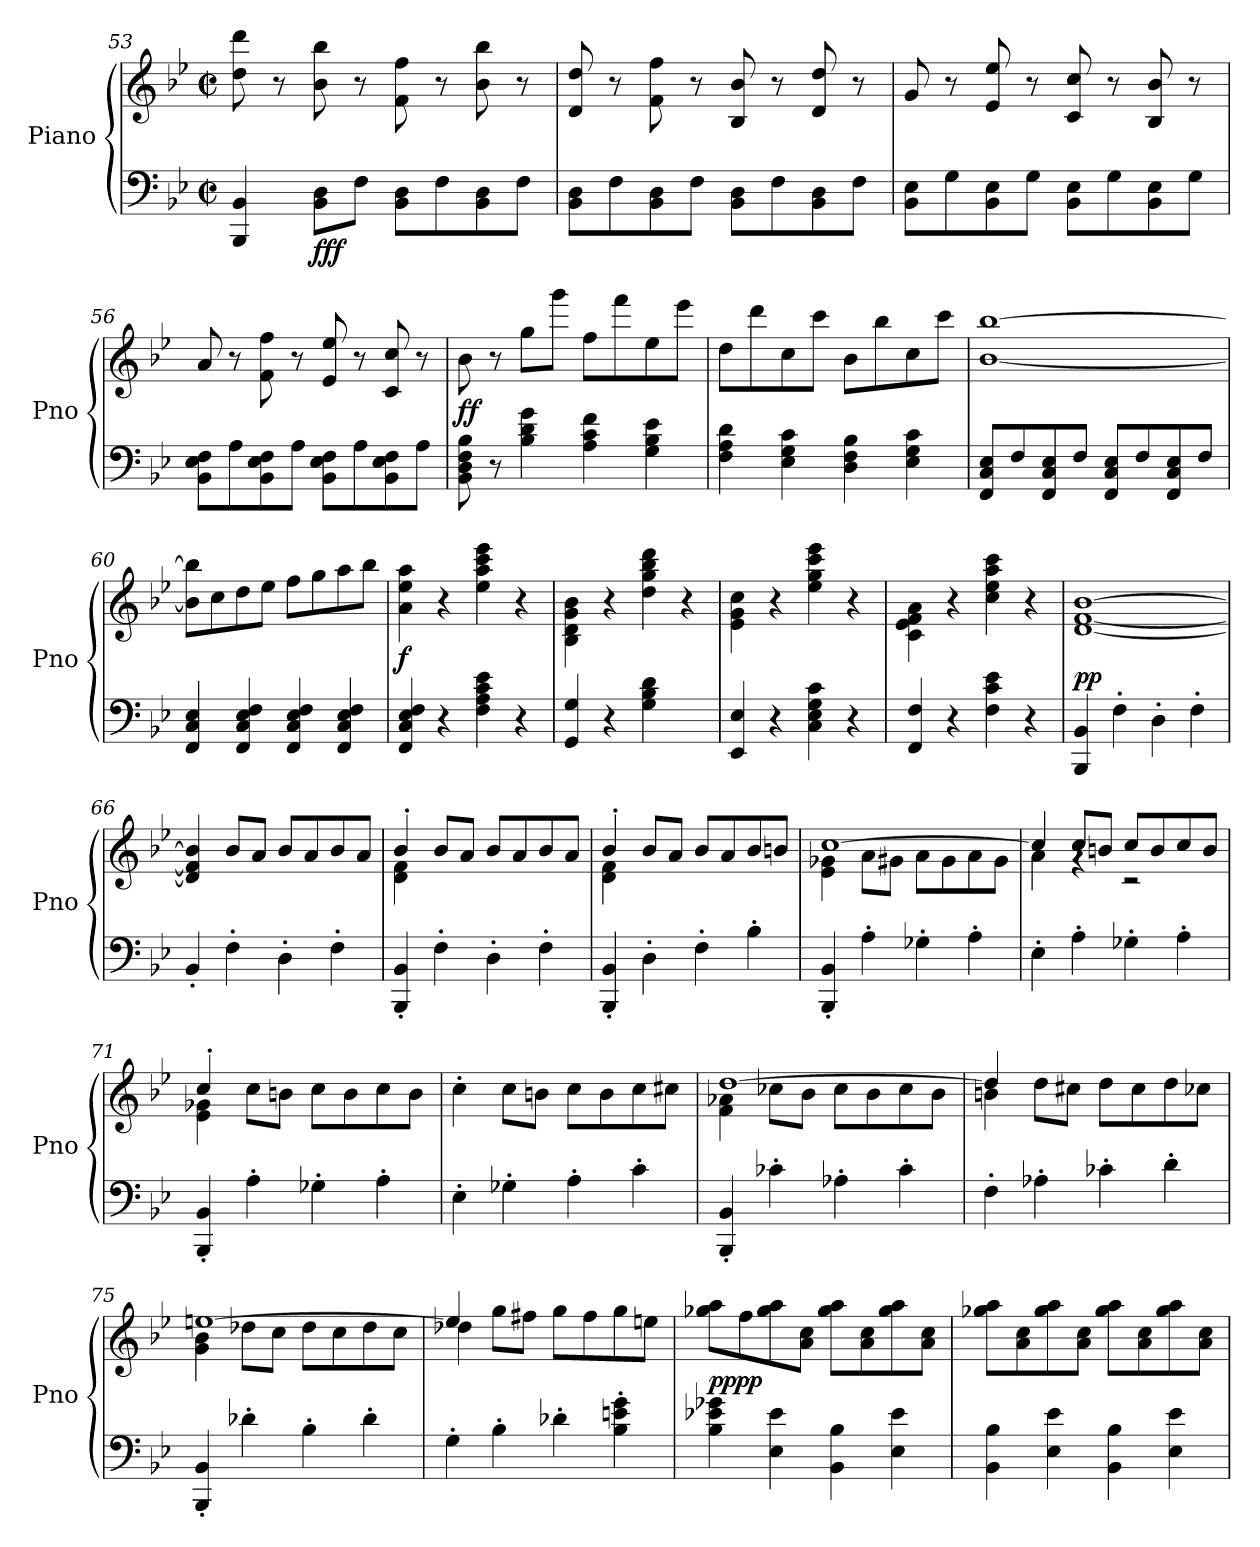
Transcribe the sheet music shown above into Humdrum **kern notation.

**kern	**kern	**dynam
*part1	*part1	*part1
*staff2	*staff1	*staff1/2
*I"Piano	*	*
*I'Pno	*	*
*clefF4	*clefG2	*
*k[b-e-]	*k[b-e-]	*
*M4/4	*M4/4	*
*met(c|)	*met(c|)	*
=53	=53	=53
4BBB-/ 4BB-/	8dd\ 8ddd\	.
.	8r	.
!	!	!LO:DY:b=2
!	!	!LO:DY:n=1:b
8BB-\ 8D\L	8b-\ 8bb-\	f ff
8F\J	8r	.
8BB-\ 8D\L	8f\ 8ff\	.
8F\	8r	.
8BB-\ 8D\	8b-\ 8bb-\	.
8F\J	8r	.
=54	=54	=54
8BB-\ 8D\L	8d/ 8dd/	.
8F\	8r	.
8BB-\ 8D\	8f\ 8ff\	.
8F\J	8r	.
8BB-\ 8D\L	8B-/ 8b-/	.
8F\	8r	.
8BB-\ 8D\	8d/ 8dd/	.
8F\J	8r	.
!!LO:LB:g=z
=55	=55	=55
8BB-\ 8E-\L	8g/	.
8G\	8r	.
8BB-\ 8E-\	8e-/ 8ee-/	.
8G\J	8r	.
8BB-\ 8E-\L	8c/ 8cc/	.
8G\	8r	.
8BB-\ 8E-\	8B-/ 8b-/	.
8G\J	8r	.
=56	=56	=56
8BB-\ 8E-\ 8F\L	8a/	.
8A\	8r	.
8BB-\ 8E-\ 8F\	8f\ 8ff\	.
8A\J	8r	.
8BB-\ 8E-\ 8F\L	8e-/ 8ee-/	.
8A\	8r	.
8BB-\ 8E-\ 8F\	8c/ 8cc/	.
8A\J	8r	.
=57	=57	=57
!	!	!LO:DY:b
8BB-\ 8D\ 8F\ 8B-\	8b-\	ff
8r	8r	.
4B-\ 4d\ 4g\	8gg\L	.
.	8ggg\J	.
4A\ 4c\ 4f\	8ff\L	.
.	8fff\	.
4G\ 4B-\ 4e-\	8ee-\	.
.	8eee-\J	.
=58	=58	=58
4F\ 4A\ 4d\	8dd\L	.
.	8ddd\	.
4E-\ 4G\ 4c\	8cc\	.
.	8ccc\J	.
4D\ 4F\ 4B-\	8b-\L	.
.	8bb-\	.
4E-\ 4G\ 4c\	8cc\	.
.	8ccc\J	.
=59	=59	=59
!	!	!LO:DY:b=2
!	!	!LO:DY:n=1:b
8FF/ 8C/ 8E-/L	[1b- [1bb-	mf f
8F/	.	.
8FF/ 8C/ 8E-/	.	.
8F/J	.	.
8FF/ 8C/ 8E-/L	.	.
8F/	.	.
8FF/ 8C/ 8E-/	.	.
8F/J	.	.
!!LO:LB:g=z
=60	=60	=60
4FF/ 4C/ 4E-/	8b-\] 8bb-\]L	.
.	8cc\	.
4FF/ 4C/ 4E-/ 4F/	8dd\	.
.	8ee-\J	.
4FF/ 4C/ 4E-/ 4F/	8ff\L	.
.	8gg\	.
4FF/ 4C/ 4E-/ 4F/	8aa\	.
.	8bb-\J	.
=61	=61	=61
!	!	!LO:DY:b
4FF/ 4C/ 4E-/ 4F/	4a\ 4ee-\ 4aa\	f
4r	4r	.
4F\ 4A\ 4c\ 4e-\	4ee-\ 4aa\ 4ccc\ 4eee-\	.
4r	4r	.
=62	=62	=62
4GG/ 4G/	4B-\ 4d\ 4g\ 4b-\	.
4r	4r	.
4G\ 4B-\ 4d\	4dd\ 4gg\ 4bb-\ 4ddd\	.
4ryy	4r	.
=63	=63	=63
4EE-/ 4E-/	4e-\ 4g\ 4cc\	.
4r	4r	.
4C\ 4E-\ 4G\ 4c\	4ee-\ 4gg\ 4ccc\ 4eee-\	.
4r	4r	.
=64	=64	=64
4FF/ 4F/	4c\ 4e-\ 4f\ 4a\	.
4r	4r	.
4F\ 4c\ 4e-\	4cc\ 4ee-\ 4aa\ 4ccc\	.
4r	4r	.
=65	=65	=65
!	!	!LO:DY:a=2
4BBB-/ 4BB-/	[1d [1f [1b-	pp
4F'\	.	.
4D'\	.	.
4F'\	.	.
!!LO:LB:g=z
=66	=66	=66
4BB-'/	4d/] 4f/] 4b-/]	.
4F'\	8b-/L	.
.	8a/J	.
4D'\	8b-/L	.
.	8a/	.
4F'\	8b-/	.
.	8a/J	.
=67	=67	=67
*	*^	*
4BBB-/' 4BB-/'	4b-'/	4d\ 4f\	.
4F'\	8b-/L	4reyy	.
.	8a/J	.	.
4D'\	8b-/L	2reyy	.
.	8a/	.	.
4F'\	8b-/	.	.
.	8a/J	.	.
=68	=68	=68	=68
4BBB-/' 4BB-/'	4b-'/	4d\ 4f\	.
4D'\	8b-/L	4reyy	.
.	8a/J	.	.
4F'\	8b-/L	2reyy	.
.	8a/	.	.
4B-'\	8b-/	.	.
.	8bn/J	.	.
=69	=69	=69	=69
4BBB-/' 4BB-/'	[1cc	4e-\ 4g-X\	.
4A'\	.	8a\L	.
.	.	8g#X\J	.
4G-X'\	.	8a\L	.
.	.	8g#\	.
4A'\	.	8a\	.
.	.	8g#\J	.
=70	=70	=70	=70
4E-'\	4cc/]	4a\	.
4A'\	8cc/L	4rg	.
.	8bn/J	.	.
4G-X'\	8cc/L	2r	.
.	8b/	.	.
4A'\	8cc/	.	.
.	8b/J	.	.
=71	=71	=71	=71
4BBB-/' 4BB-/'	4cc'/	4e-\ 4g-X\	.
4A'\	8cc\L	4rgyy	.
.	8bn\J	.	.
4G-X'\	8cc\L	2rgyy	.
.	8b\	.	.
4A'\	8cc\	.	.
.	8b\J	.	.
*	*v	*v	*
!!LO:PB:g=z
=72	=72	=72
4E-'\	4cc'\	.
4G-X'\	8cc\L	.
.	8bn\J	.
4A'\	8cc\L	.
.	8b\	.
4c'\	8cc\	.
.	8cc#X\J	.
=73	=73	=73
*	*^	*
4BBB-/' 4BB-/'	[1dd	4f\ 4a-X\	.
4c-X'\	.	8cc-X\L	.
.	.	8b-\J	.
4A-X'\	.	8cc-\L	.
.	.	8b-\	.
4c-'\	.	8cc-\	.
.	.	8b-\J	.
=74	=74	=74	=74
4F'\	4dd/]	4bn\	.
4A-X'\	8dd\L	4rgyy	.
.	8cc#X\J	.	.
4c-X'\	8dd\L	2rgyy	.
.	8cc#\	.	.
4d'\	8dd\	.	.
.	8cc-X\J	.	.
=75	=75	=75	=75
4BBB-/' 4BB-/'	[1een	4g\ 4b-\	.
4d-X'\	.	8dd-X\L	.
.	.	8cc\J	.
4B-'\	.	8dd-\L	.
.	.	8cc\	.
4d-'\	.	8dd-\	.
.	.	8cc\J	.
!!LO:LB:g=z	!!
=76	=76	=76	=76
4G'\	4ee/]	4dd-X\	.
4B-'\	8gg\L	4rcyy	.
.	8ff#X\J	.	.
4d-X'\	8gg\L	2reyy	.
.	8ff#\	.	.
4B-\' 4en\' 4g\'	8gg\	.	.
.	8een\J	.	.
*	*v	*v	*
=77	=77	=77
!	!	!LO:DY:a=2
!	!	!LO:DY:n=1:b
4B-\ 4e-X\ 4g-X\	8gg-X\ 8aa\L	pp pp
.	8ff\	.
4E-\ 4e-\	8gg-\ 8aa\	.
.	8a\ 8cc\J	.
4BB-\ 4B-\	8gg-\ 8aa\L	.
.	8a\ 8cc\	.
4E-\ 4e-\	8gg-\ 8aa\	.
.	8a\ 8cc\J	.
=78	=78	=78
4BB-\ 4B-\	8gg-X\ 8aa\L	.
.	8a\ 8cc\	.
4E-\ 4e-\	8gg-\ 8aa\	.
.	8a\ 8cc\J	.
4BB-\ 4B-\	8gg-\ 8aa\L	.
.	8a\ 8cc\	.
4E-\ 4e-\	8gg-\ 8aa\	.
.	8a\ 8cc\J	.
=	=	=
*-	*-	*-
